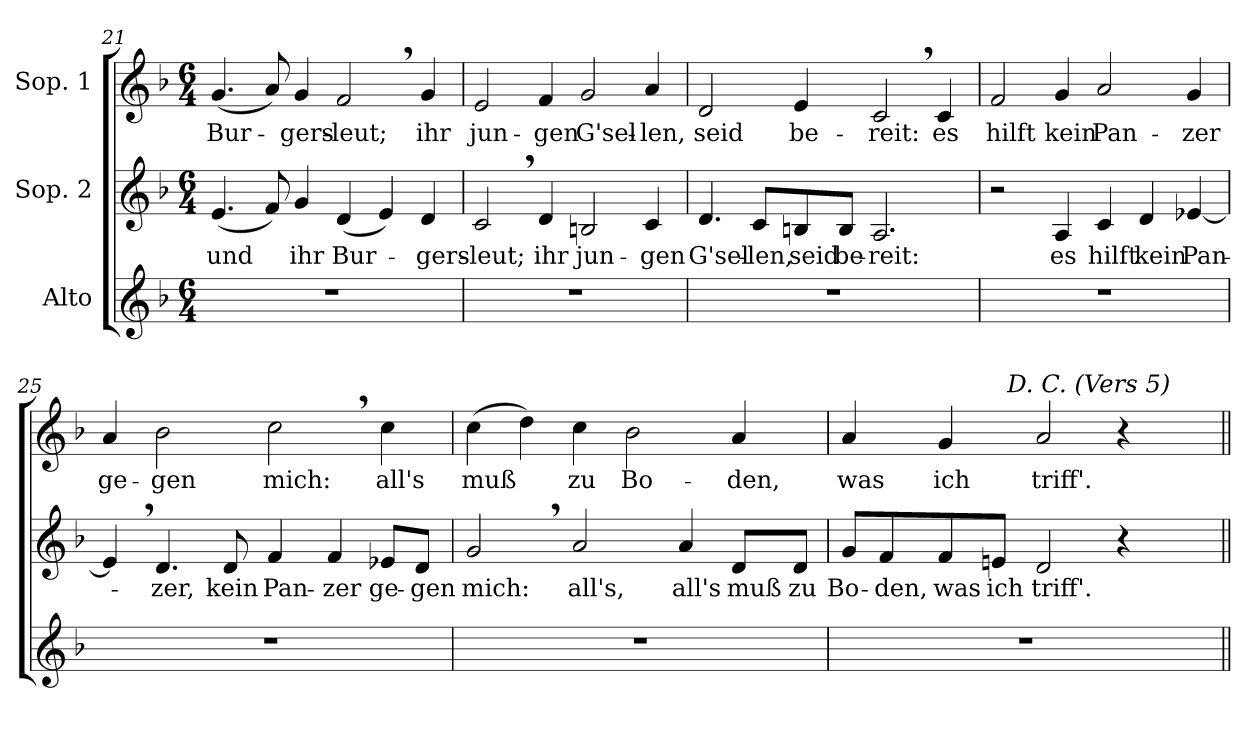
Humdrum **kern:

**kern	**kern	**text	**kern	**text
*part3	*part2	*part2	*part1	*part1
*staff3	*staff2	*staff2	*staff1	*staff1
*I"Alto	*I"Sop. 2	*	*I"Sop. 1	*
*clefG2	*clefG2	*	*clefG2	*
*k[b-]	*k[b-]	*	*k[b-]	*
*F:	*F:	*	*F:	*
*M6/4	*M6/4	*	*M6/4	*
=21	=21	=21	=21	=21
!	!	!LO:LY:b	!	!
!	!	!	!	!LO:LY:b
1.r	(<4.e/	und	(<4.g/	Bur-
.	8f/)	.	8a/)	.
!	!	!LO:LY:b	!	!
!	!	!	!	!LO:LY:b
.	4g/	ihr	4g/	-gers-
!	!	!LO:LY:b	!	!
!	!	!	!	!LO:LY:b
.	(<4d/	Bur-	2f,>/	-leut;
.	4e/)	.	.	.
!	!	!LO:LY:b	!	!
!	!	!	!	!LO:LY:b
.	4d/	-gers-	4g/	ihr
=22	=22	=22	=22	=22
!	!	!LO:LY:b	!	!
!	!	!	!	!LO:LY:b
1.r	2c,>/	-leut;	2e/	jun-
!	!	!LO:LY:b	!	!
!	!	!	!	!LO:LY:b
.	4d/	ihr	4f/	-gen
!	!	!LO:LY:b	!	!
!	!	!	!	!LO:LY:b
.	2Bn/	jun-	2g/	G'sel-
!	!	!LO:LY:b	!	!
!	!	!	!	!LO:LY:b
.	4c/	-gen	4a/	-len,
=23	=23	=23	=23	=23
!	!	!LO:LY:b	!	!
!	!	!	!	!LO:LY:b
1.r	4.d/	G'sel-	2d/	seid
!	!	!LO:LY:b	!	!
.	8c/L	-len,	.	.
!	!	!LO:LY:b	!	!
!	!	!	!	!LO:LY:b
.	8Bn/	seid	4e/	be-
!	!	!LO:LY:b	!	!
.	8B/J	be-	.	.
!	!	!LO:LY:b	!	!
!	!	!	!	!LO:LY:b
.	2.A/	-reit:	2c,>/	-reit:
!	!	!	!	!LO:LY:b
.	.	.	4c/	es
!!LO:LB:g=z
=24	=24	=24	=24	=24
!	!	!	!	!LO:LY:b
1.r	2r	.	2f/	hilft
!	!	!LO:LY:b	!	!
!	!	!	!	!LO:LY:b
.	4A/	es	4g/	kein
!	!	!LO:LY:b	!	!
!	!	!	!	!LO:LY:b
.	4c/	hilft	2a/	Pan-
!	!	!LO:LY:b	!	!
.	4d/	kein	.	.
!	!	!LO:LY:b	!	!
!	!	!	!	!LO:LY:b
.	[4e-X/	Pan-	4g/	-zer
=25	=25	=25	=25	=25
!	!	!	!	!LO:LY:b
1.r	4e-,>/]	.	4a/	ge-
!	!	!LO:LY:b	!	!
!	!	!	!	!LO:LY:b
.	4.d/	-zer,	2b-\	-gen
!	!	!LO:LY:b	!	!
.	8d/	kein	.	.
!	!	!LO:LY:b	!	!
!	!	!	!	!LO:LY:b
.	4f/	Pan-	2cc,>\	mich:
!	!	!LO:LY:b	!	!
.	4f/	-zer	.	.
!	!	!LO:LY:b	!	!
!	!	!	!	!LO:LY:b
.	8e-X/L	ge-	4cc\	all's
!	!	!LO:LY:b	!	!
.	8d/J	-gen	.	.
=26	=26	=26	=26	=26
!	!	!LO:LY:b	!	!
!	!	!	!	!LO:LY:b
1.r	2g,>/	mich:	(>4cc\	muß
.	.	.	4dd\)	.
!	!	!LO:LY:b	!	!
!	!	!	!	!LO:LY:b
.	2a/	all's,	4cc\	zu
!	!	!	!	!LO:LY:b
.	.	.	2b-\	Bo-
!	!	!LO:LY:b	!	!
.	4a/	all's	.	.
!	!	!LO:LY:b	!	!
!	!	!	!	!LO:LY:b
.	8d/L	muß	4a/	-den,
!	!	!LO:LY:b	!	!
.	8d/J	zu	.	.
=27	=27	=27	=27	=27
!	!	!LO:LY:b	!	!
!	!	!	!	!LO:LY:b
1.r	8g/L	Bo-	4a/	was
!	!	!LO:LY:b	!	!
.	8f/	-den,	.	.
!	!	!LO:LY:b	!	!
!	!	!	!	!LO:LY:b
.	8f/	was	4g/	ich
!	!	!LO:LY:b	!	!
.	8en/J	ich	.	.
!	!	!LO:LY:b	!	!
!	!	!	!	!LO:LY:b
.	2d/	triff'.	2a/	triff'.
.	4r	.	4r	.
!	!	!	!LO:TX:a:i:rj:t=D. C. (Vers 5)	!
.	4ryy	.	4ryy	.
=||	=||	=||	=||	=||
*-	*-	*-	*-	*-
